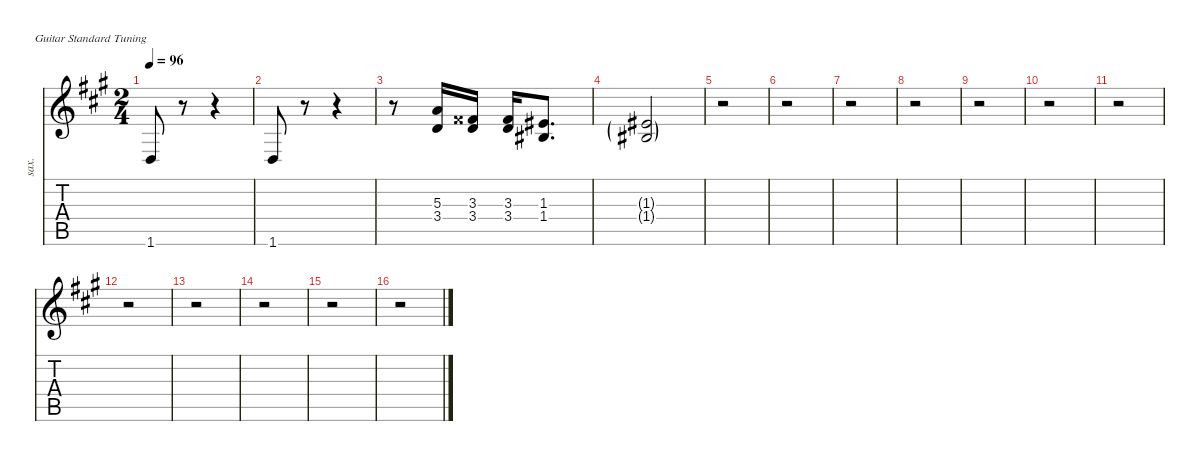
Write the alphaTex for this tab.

\defaultSystemsLayout 4
\hideDynamics
\bracketExtendMode nobrackets
\otherSystemsTrackNameOrientation horizontal
\track ("Sax" "sax.") {instrument altosax}
\staff {score tabs}
\tuning (E4 B3 G3 D3 A2 E2)
\displaytranspose 9
\ts (2 4)
\tempo 96
\clef g2
\ks a
1.6{acc forcenatural}.8{dy f} r.8 r.4 |
1.6{acc forcenatural}.8 r.8 r.4 |
r.8 (5.3{acc forcenatural} 3.4{acc forcenatural}).16 (3.3{acc x} 3.4{acc forcenatural}).16 (3.3{acc x} 3.4{acc forcenatural}).16 (1.3{acc #} 1.4{acc #}).8{d} |
(1.3{g acc #} 1.4{g acc #}).2{dy fff} |
r.2 |
r.2 |
r.2 |
r.2 |
r.2 |
r.2 |
r.2 |
r.2 |
r.2 |
r.2 |
r.2 |
r.2
